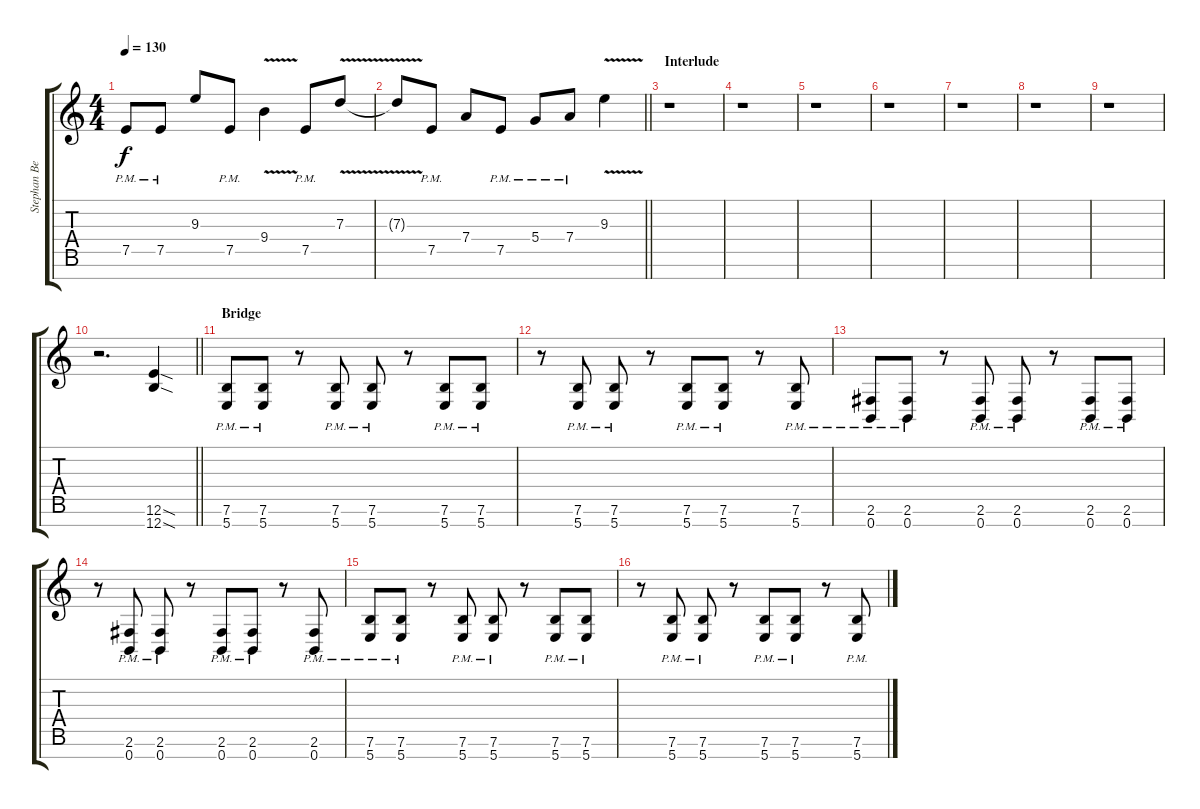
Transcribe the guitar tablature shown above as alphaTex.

\track ("Stephan Benfante" "Stephan Be") {instrument distortionguitar}
\staff {score tabs}
\tuning (E4 B3 G3 D3 A2 E2 B1) {hide}
\ts (4 4)
\tempo 130
\clef g2
\ks c
7.5{pm}.8{dy f} 7.5{pm}.8 9.3.8 7.5{pm}.8 9.4{v}.4 7.5{pm}.8 7.3{v}.8 |
\barLineRight lightlight
7.3{t}.8 7.5{pm}.8 7.4.8 7.5{pm}.8 5.4{pm}.8 7.4{pm}.8 9.3{v}.4 |
\section ("" "Interlude")
r.1 |
r.1 |
r.1 |
r.1 |
r.1 |
r.1 |
r.1 |
\barLineRight lightlight
r.2{d} (12.6{sod} 12.7{sod}).4 |
\section ("" "Bridge")
(7.6{pm} 5.7{pm}).8 (7.6{pm} 5.7{pm}).8 r.8 (7.6{pm} 5.7{pm}).8 (7.6{pm} 5.7{pm}).8 r.8 (7.6{pm} 5.7{pm}).8 (7.6{pm} 5.7{pm}).8 |
r.8 (7.6{pm} 5.7{pm}).8 (7.6{pm} 5.7{pm}).8 r.8 (7.6{pm} 5.7{pm}).8 (7.6{pm} 5.7{pm}).8 r.8 (7.6{pm} 5.7{pm}).8 |
(2.6{pm} 0.7{pm}).8 (2.6{pm} 0.7{pm}).8 r.8 (2.6{pm} 0.7{pm}).8 (2.6{pm} 0.7{pm}).8 r.8 (2.6{pm} 0.7{pm}).8 (2.6{pm} 0.7{pm}).8 |
r.8 (2.6{pm} 0.7{pm}).8 (2.6{pm} 0.7{pm}).8 r.8 (2.6{pm} 0.7{pm}).8 (2.6{pm} 0.7{pm}).8 r.8 (2.6{pm} 0.7{pm}).8 |
(7.6{pm} 5.7{pm}).8 (7.6{pm} 5.7{pm}).8 r.8 (7.6{pm} 5.7{pm}).8 (7.6{pm} 5.7{pm}).8 r.8 (7.6{pm} 5.7{pm}).8 (7.6{pm} 5.7{pm}).8 |
r.8 (7.6{pm} 5.7{pm}).8 (7.6{pm} 5.7{pm}).8 r.8 (7.6{pm} 5.7{pm}).8 (7.6{pm} 5.7{pm}).8 r.8 (7.6{pm} 5.7{pm}).8
